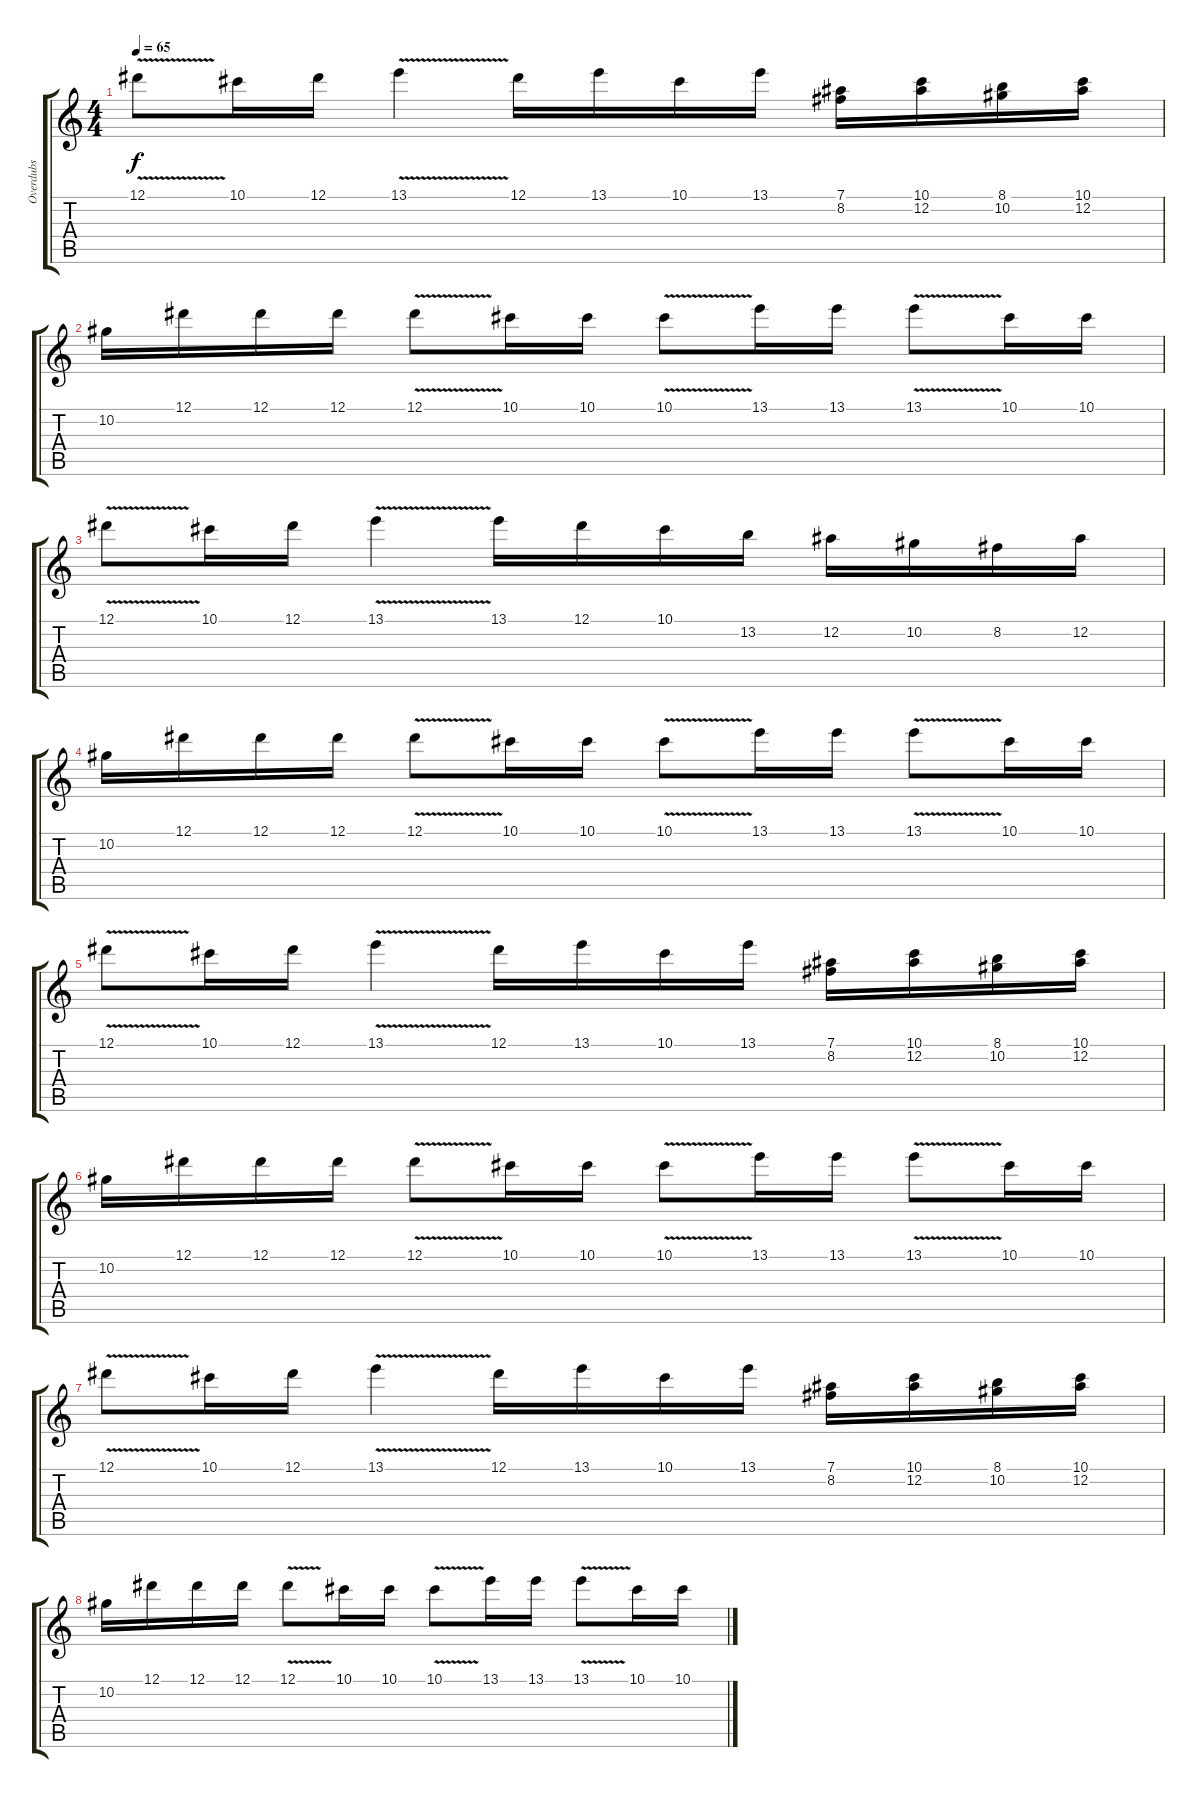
\track ("Overdubs" "Overdubs") {instrument distortionguitar}
\staff {score tabs}
\tuning (Eb4 Bb3 Gb3 Db3 Ab2 Eb2) {hide}
\ts (4 4)
\tempo 65
\clef g2
\ks c
12.1{v}.8{dy f} 10.1.16 12.1.16 13.1{v}.4 12.1.16 13.1.16 10.1.16 13.1.16 (7.1 8.2).16 (10.1 12.2).16 (8.1 10.2).16 (10.1 12.2).16 |
10.2.16 12.1.16 12.1.16 12.1.16 12.1{v}.8 10.1.16 10.1.16 10.1{v}.8 13.1.16 13.1.16 13.1{v}.8 10.1.16 10.1.16 |
12.1{v}.8 10.1.16 12.1.16 13.1{v}.4 13.1.16 12.1.16 10.1.16 13.2.16 12.2.16 10.2.16 8.2.16 12.2.16 |
10.2.16 12.1.16 12.1.16 12.1.16 12.1{v}.8 10.1.16 10.1.16 10.1{v}.8 13.1.16 13.1.16 13.1{v}.8 10.1.16 10.1.16 |
12.1{v}.8 10.1.16 12.1.16 13.1{v}.4 12.1.16 13.1.16 10.1.16 13.1.16 (7.1 8.2).16 (10.1 12.2).16 (8.1 10.2).16 (10.1 12.2).16 |
10.2.16 12.1.16 12.1.16 12.1.16 12.1{v}.8 10.1.16 10.1.16 10.1{v}.8 13.1.16 13.1.16 13.1{v}.8 10.1.16 10.1.16 |
12.1{v}.8 10.1.16 12.1.16 13.1{v}.4 12.1.16 13.1.16 10.1.16 13.1.16 (7.1 8.2).16 (10.1 12.2).16 (8.1 10.2).16 (10.1 12.2).16 |
10.2.16 12.1.16 12.1.16 12.1.16 12.1{v}.8 10.1.16 10.1.16 10.1{v}.8 13.1.16 13.1.16 13.1{v}.8 10.1.16 10.1.16
